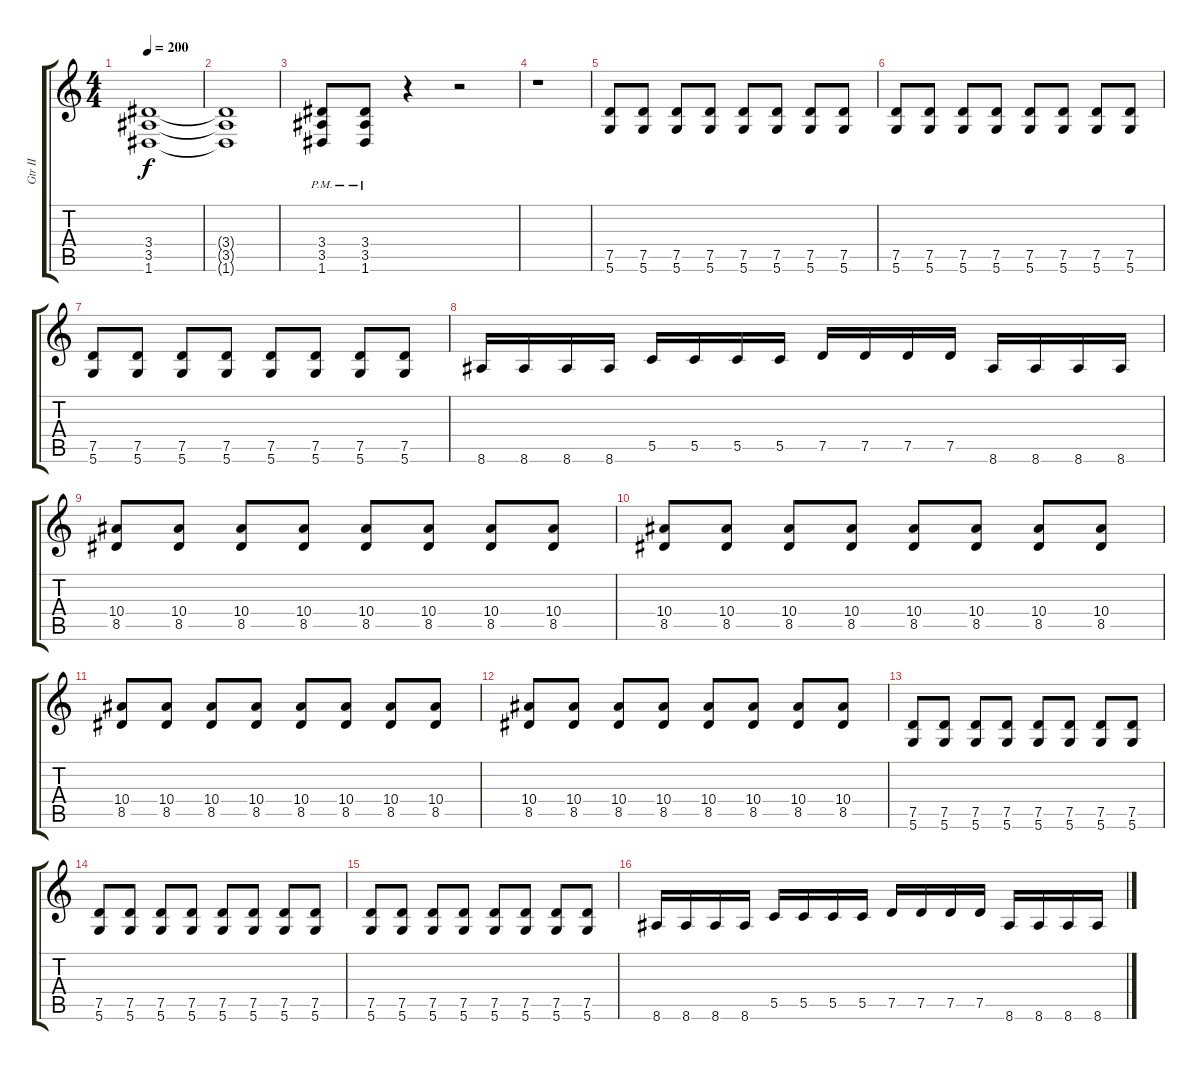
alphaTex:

\track ("Gtr II" "Gtr II") {instrument distortionguitar}
\staff {score tabs}
\tuning (D4 A3 F3 C3 G2 D2) {hide}
\ts (4 4)
\tempo 200
\clef g2
\ks c
(3.4 3.5 1.6).1{dy f} |
(3.4{t} 3.5{t} 1.6{t}).1 |
(3.4{pm} 3.5{pm} 1.6{pm}).8 (3.4{pm} 3.5{pm} 1.6{pm}).8 r.4 r.2 |
r.1 |
(7.5 5.6).8{volume 13} (7.5 5.6).8 (7.5 5.6).8 (7.5 5.6).8 (7.5 5.6).8 (7.5 5.6).8 (7.5 5.6).8 (7.5 5.6).8 |
(7.5 5.6).8 (7.5 5.6).8 (7.5 5.6).8 (7.5 5.6).8 (7.5 5.6).8 (7.5 5.6).8 (7.5 5.6).8 (7.5 5.6).8 |
(7.5 5.6).8 (7.5 5.6).8 (7.5 5.6).8 (7.5 5.6).8 (7.5 5.6).8 (7.5 5.6).8 (7.5 5.6).8 (7.5 5.6).8 |
8.6.16 8.6.16 8.6.16 8.6.16 5.5.16 5.5.16 5.5.16 5.5.16 7.5.16 7.5.16 7.5.16 7.5.16 8.6.16 8.6.16 8.6.16 8.6.16 |
(10.4 8.5).8 (10.4 8.5).8 (10.4 8.5).8 (10.4 8.5).8 (10.4 8.5).8 (10.4 8.5).8 (10.4 8.5).8 (10.4 8.5).8 |
(10.4 8.5).8 (10.4 8.5).8 (10.4 8.5).8 (10.4 8.5).8 (10.4 8.5).8 (10.4 8.5).8 (10.4 8.5).8 (10.4 8.5).8 |
(10.4 8.5).8 (10.4 8.5).8 (10.4 8.5).8 (10.4 8.5).8 (10.4 8.5).8 (10.4 8.5).8 (10.4 8.5).8 (10.4 8.5).8 |
(10.4 8.5).8 (10.4 8.5).8 (10.4 8.5).8 (10.4 8.5).8 (10.4 8.5).8 (10.4 8.5).8 (10.4 8.5).8 (10.4 8.5).8 |
(7.5 5.6).8 (7.5 5.6).8 (7.5 5.6).8 (7.5 5.6).8 (7.5 5.6).8 (7.5 5.6).8 (7.5 5.6).8 (7.5 5.6).8 |
(7.5 5.6).8 (7.5 5.6).8 (7.5 5.6).8 (7.5 5.6).8 (7.5 5.6).8 (7.5 5.6).8 (7.5 5.6).8 (7.5 5.6).8 |
(7.5 5.6).8 (7.5 5.6).8 (7.5 5.6).8 (7.5 5.6).8 (7.5 5.6).8 (7.5 5.6).8 (7.5 5.6).8 (7.5 5.6).8 |
8.6.16 8.6.16 8.6.16 8.6.16 5.5.16 5.5.16 5.5.16 5.5.16 7.5.16 7.5.16 7.5.16 7.5.16 8.6.16 8.6.16 8.6.16 8.6.16
